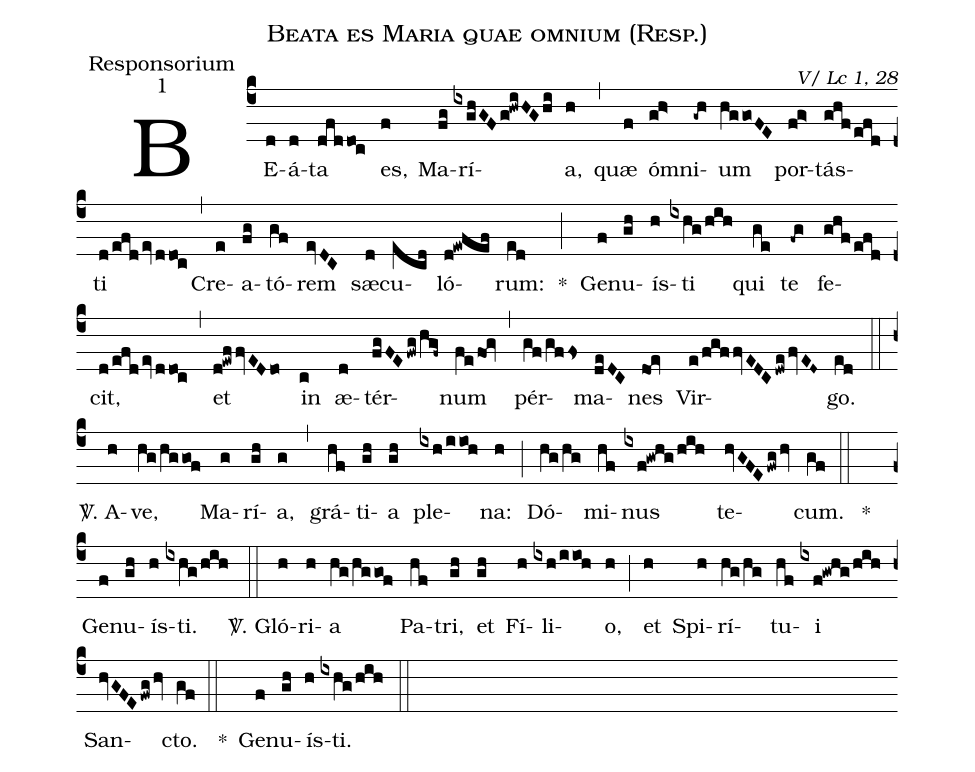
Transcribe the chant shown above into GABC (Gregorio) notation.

name:Beata es Maria quae omnium (Resp.);
office-part:Responsorium;
mode:1;
commentary:V/ Lc 1, 28;
%%
(c4)BE(d)á(d)ta(dfddoc) es,(f) Ma(fg)rí(ixghGF/g!hwiHGhi)a,(h) (,) quæ(f) óm(gh>)ni(-gh)um(hggoFE) por(fg>)tás(ghf/efd)ti(d/efd/ev/ddoc) (,) Cre(e)a(fg)tó(gf)rem(evDC)  sæ(d)cu(ecd)ló(d!ewfef)rum:(ed) *(;) Ge(f)nu(gh)ís(h)ti(ixhg/hih) qui(ge) te(-fg) fe(ghf/efd)cit,(d/efd/ev/ddoc) (,) et(d!ewffvEDdo) in(c) æ(d)tér(fgFE/fwg/hgf~)num(fe/fog) (,) pér(gf/gffs)ma(deDC)nes(doe) Vir(e/fgffvEDC/dwe/fvED~)go.(ed) (::)

<sp>V/</sp>. A(h)ve,(hg/hggof) Ma(g)rí(gh)a,(g) (,) grá(hf)ti(gh)a(gh) ple(ixh/iioh)na:(h) (;) Dó(hg/hg)mi(hf)nus(ixf!gwhg/hih) te(hvGFE/fwg/hv)cum.(gf) (::)
*() Ge(f)nu(gh)ís(h)ti.(ixhg/hih)  (::)

<sp>V/</sp>. Gló(h)ri(h)a(hg/hggof) Pa(hf)tri,(gh) et(gh) Fí(h)li(ixh/iioh)o,(h) (;) et(h) Spi(h)rí(hg/hg)tu(hf)i(ixf!gwhg/hih) San(hvGFE/fwg/hv)cto.(gf) (::)
*() Ge(f)nu(gh)ís(h)ti.(ixhg/hih) (::)
